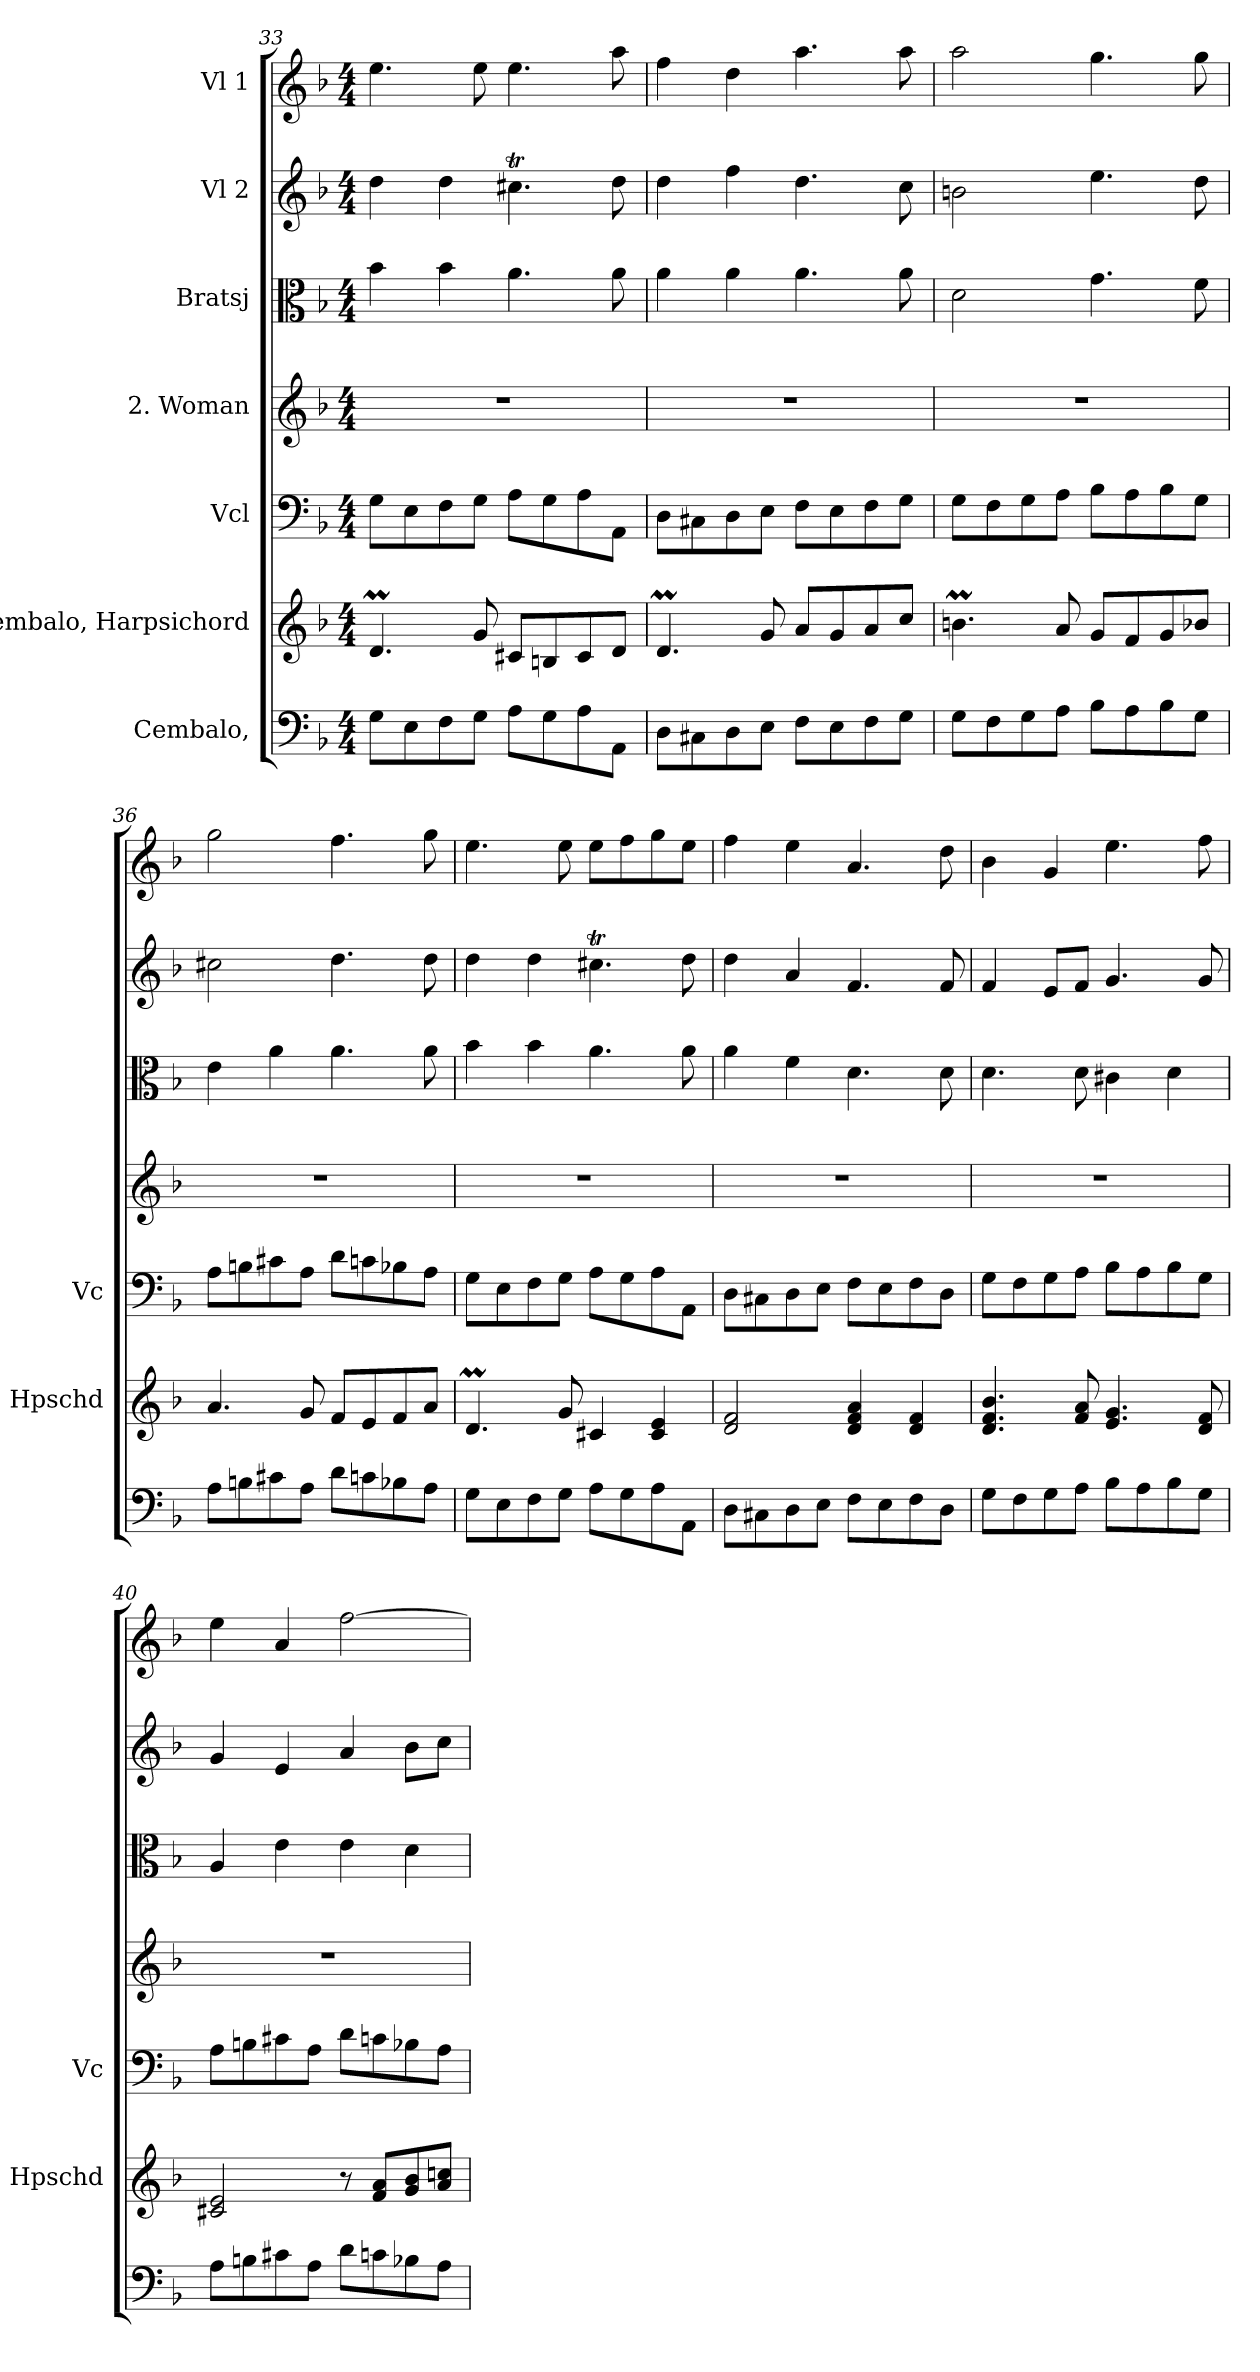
**kern	**kern	**kern	**kern	**kern	**kern	**kern
*part7	*part6	*part5	*part4	*part3	*part2	*part1
*staff7	*staff6	*staff5	*staff4	*staff3	*staff2	*staff1
*I"Cembalo,	*I"Cembalo, Harpsichord	*I"Vcl	*I"2. Woman	*I"Bratsj	*I"Vl 2	*I"Vl 1
*	*I'Hpschd	*I'Vc	*	*	*	*
*clefF4	*clefG2	*clefF4	*clefG2	*clefC3	*clefG2	*clefG2
*k[b-]	*k[b-]	*k[b-]	*k[b-]	*k[b-]	*k[b-]	*k[b-]
*M4/4	*M4/4	*M4/4	*M4/4	*M4/4	*M4/4	*M4/4
=33	=33	=33	=33	=33	=33	=33
8G\L	4.dM/	8G\L	1r	4b-\	4dd\	4.ee\
8E\	.	8E\	.	.	.	.
8F\	.	8F\	.	4b-\	4dd\	.
8G\J	8g/	8G\J	.	.	.	8ee\
8A\L	8c#X/L	8A\L	.	4.a\	4.cc#Xt\	4.ee\
8G\	8Bn/	8G\	.	.	.	.
8A\	8c#/	8A\	.	.	.	.
8AA\J	8d/J	8AA\J	.	8a\	8dd\	8aa\
!!LO:PB:g=z
=34	=34	=34	=34	=34	=34	=34
8D\L	4.dM/	8D\L	1r	4a\	4dd\	4ff\
8C#X\	.	8C#X\	.	.	.	.
8D\	.	8D\	.	4a\	4ff\	4dd\
8E\J	8g/	8E\J	.	.	.	.
8F\L	8a/L	8F\L	.	4.a\	4.dd\	4.aa\
8E\	8g/	8E\	.	.	.	.
8F\	8a/	8F\	.	.	.	.
8G\J	8cc/J	8G\J	.	8a\	8cc\	8aa\
=35	=35	=35	=35	=35	=35	=35
8G\L	4.bnm\	8G\L	1r	2d\	2bn\	2aa\
8F\	.	8F\	.	.	.	.
8G\	.	8G\	.	.	.	.
8A\J	8a/	8A\J	.	.	.	.
8B-\L	8g/L	8B-\L	.	4.g\	4.ee\	4.gg\
8A\	8f/	8A\	.	.	.	.
8B-\	8g/	8B-\	.	.	.	.
8G\J	8b-X/J	8G\J	.	8f\	8dd\	8gg\
=36	=36	=36	=36	=36	=36	=36
8A\L	4.a/	8A\L	1r	4e\	2cc#X\	2gg\
8Bn\	.	8Bn\	.	.	.	.
8c#X\	.	8c#X\	.	4a\	.	.
8A\J	8g/	8A\J	.	.	.	.
8d\L	8f/L	8d\L	.	4.a\	4.dd\	4.ff\
8cn\	8e/	8cn\	.	.	.	.
8B-X\	8f/	8B-X\	.	.	.	.
8A\J	8a/J	8A\J	.	8a\	8dd\	8gg\
=37	=37	=37	=37	=37	=37	=37
8G\L	4.dM/	8G\L	1r	4b-\	4dd\	4.ee\
8E\	.	8E\	.	.	.	.
8F\	.	8F\	.	4b-\	4dd\	.
8G\J	8g/	8G\J	.	.	.	8ee\
8A\L	4c#X/	8A\L	.	4.a\	4.cc#Xt\	8ee\L
8G\	.	8G\	.	.	.	8ff\
8A\	4c#/ 4e/	8A\	.	.	.	8gg\
8AA\J	.	8AA\J	.	8a\	8dd\	8ee\J
!!LO:LB:g=z
=38	=38	=38	=38	=38	=38	=38
8D\L	2d/ 2f/	8D\L	1r	4a\	4dd\	4ff\
8C#X\	.	8C#X\	.	.	.	.
8D\	.	8D\	.	4f\	4a/	4ee\
8E\J	.	8E\J	.	.	.	.
8F\L	4d/ 4f/ 4a/	8F\L	.	4.d\	4.f/	4.a/
8E\	.	8E\	.	.	.	.
8F\	4d/ 4f/	8F\	.	.	.	.
8D\J	.	8D\J	.	8d\	8f/	8dd\
=39	=39	=39	=39	=39	=39	=39
8G\L	4.d/ 4.f/ 4.b-/	8G\L	1r	4.d\	4f/	4b-\
8F\	.	8F\	.	.	.	.
8G\	.	8G\	.	.	8e/L	4g/
8A\J	8f/ 8a/	8A\J	.	8d\	8f/J	.
8B-\L	4.e/ 4.g/	8B-\L	.	4c#X\	4.g/	4.ee\
8A\	.	8A\	.	.	.	.
8B-\	.	8B-\	.	4d\	.	.
8G\J	8d/ 8f/	8G\J	.	.	8g/	8ff\
=40	=40	=40	=40	=40	=40	=40
8A\L	2c#X/ 2e/	8A\L	1r	4A/	4g/	4ee\
8Bn\	.	8Bn\	.	.	.	.
8c#X\	.	8c#X\	.	4e\	4e/	4a/
8A\J	.	8A\J	.	.	.	.
8d\L	8r	8d\L	.	4e\	4a/	[2ff\
8cn\	8f/ 8a/L	8cn\	.	.	.	.
8B-X\	8g/ 8b-/	8B-X\	.	4d\	8b-\L	.
8A\J	8a/ 8ccn/J	8A\J	.	.	8cc\J	.
=	=	=	=	=	=	=
*-	*-	*-	*-	*-	*-	*-
